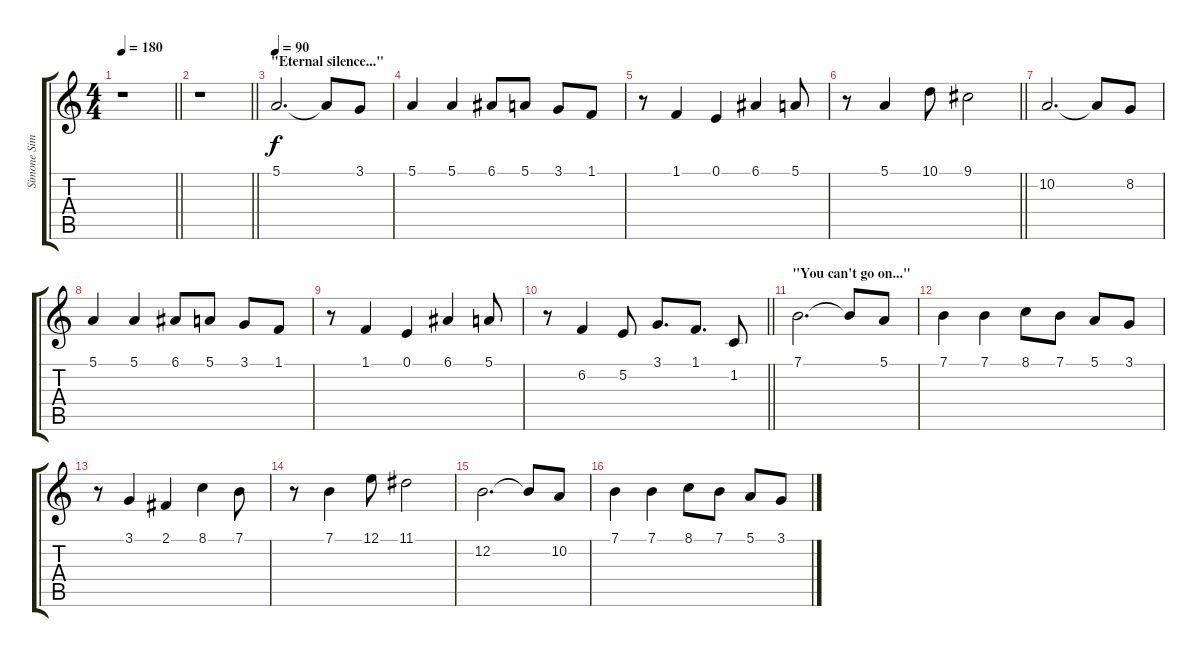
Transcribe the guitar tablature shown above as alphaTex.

\track ("Simone Simons" "Simone Sim") {instrument choiraahs}
\staff {score tabs}
\tuning (E4 B3 G3 D3 A2 E2) {hide}
\ts (4 4)
\tempo 180
\clef g2
\barLineRight lightlight
\ks c
r.1{dy f} |
\barLineRight lightlight
r.1 |
\section ("" "\"Eternal silence...\"")
\tempo 90
5.1.2{d} 5.1{t}.8 3.1.8 |
5.1.4 5.1.4 6.1.8 5.1.8 3.1.8 1.1.8 |
r.8 1.1.4 0.1.4 6.1.4 5.1.8 |
\barLineRight lightlight
r.8 5.1.4 10.1.8 9.1.2 |
10.2.2{d} 10.2{t}.8 8.2.8 |
5.1.4 5.1.4 6.1.8 5.1.8 3.1.8 1.1.8 |
r.8 1.1.4 0.1.4 6.1.4 5.1.8 |
\barLineRight lightlight
r.8 6.2.4 5.2.8 3.1.8{d} 1.1.8{d} 1.2.8 |
\section ("" "\"You can't go on...\"")
7.1.2{d} 7.1{t}.8 5.1.8 |
7.1.4 7.1.4 8.1.8 7.1.8 5.1.8 3.1.8 |
r.8 3.1.4 2.1.4 8.1.4 7.1.8 |
r.8 7.1.4 12.1.8 11.1.2 |
12.2.2{d} 12.2{t}.8 10.2.8 |
7.1.4 7.1.4 8.1.8 7.1.8 5.1.8 3.1.8
